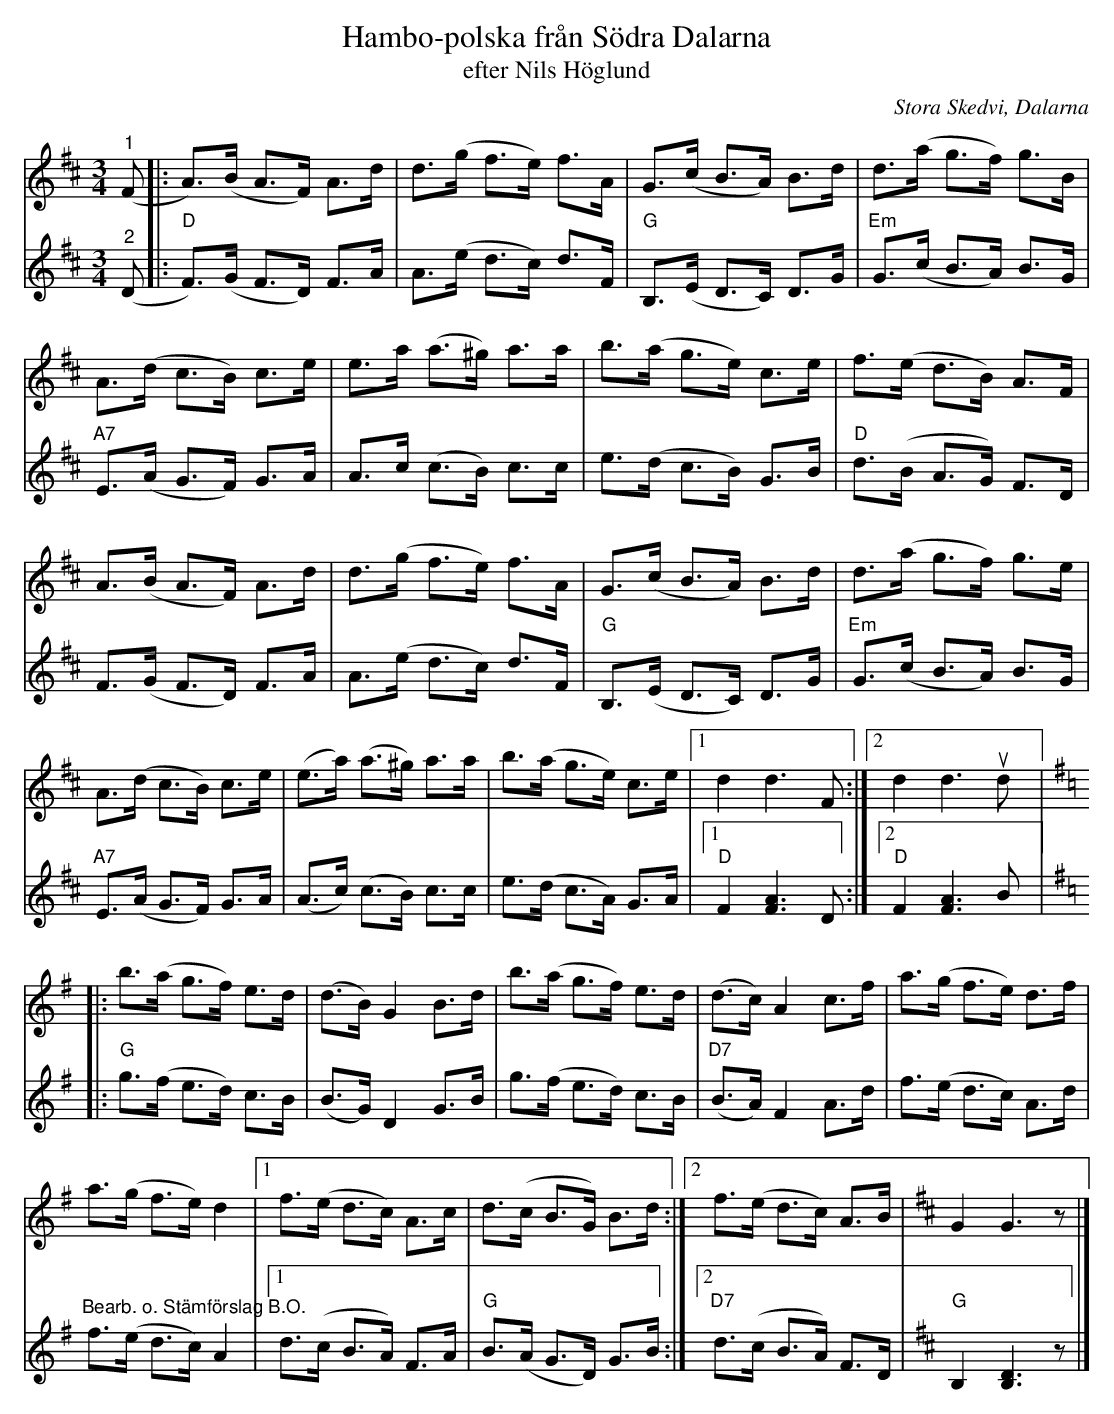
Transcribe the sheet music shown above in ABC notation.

X:1
T:Hambo-polska från Södra Dalarna
T:efter Nils Höglund
O:Stora Skedvi, Dalarna
L:1/8
M:3/4
K:D
V:1
"^1" (F |: A>)(B A>F) A>d | d>(g f>e) f>A | G>(c B>A) B>d | d>(a g>f) g>B |
A>(d c>B) c>e | e>a (a>^g) a>a | b>(a g>e) c>e | f>(e d>B) A>F |
A>(B A>F) A>d | d>(g f>e) f>A | G>(c B>A) B>d | d>(a g>f) g>e |
A>(d c>B) c>e | (e>a) (a>^g) a>a | b>(a g>e) c>e |1 d2 d3 F :|2 d2 d3u d |:
[K:G] b>(a g>f) e>d | (d>B) G2 B>d | b>(a g>f) e>d | (d>c) A2 c>f | a>(g f>e) d>f |
a>(g f>e) d2 |1 f>(e d>c) A>c | d>(c B>G) B>d :|2 f>(e d>c) A>B |[K:D] G2 G3 z |]
V:2
"^2" (D |:"D" F>)(G F>D) F>A | A>(e d>c) d>F |"G" B,>(E D>C) D>G |"Em" G>(c B>A) B>G |
"A7" E>(A G>F) G>A | A>c (c>B) c>c | e>(d c>B) G>B |"D" d>(B A>G) F>D |
F>(G F>D) F>A | A>(e d>c) d>F | "G" B,>(E D>C) D>G |"Em" G>(c B>A) B>G |
"A7" E>(A G>F) G>A | (A>c) (c>B) c>c | e>(d c>A) G>A |1"D" F2 [FA]3 D :|2"D" F2 [FA]3 B |:
[K:G]"G" g>(f e>d) c>B | (B>G) D2 G>B | g>(f e>d) c>B | "D7" (B>A) F2 A>d | f>(e d>c) A>d |
"^Bearb. o. Stämförslag B.O." f>(e d>c) A2 |1  d>(c B>A) F>A | "G" B>(A G>D) G>B :|2 "D7"  d>(c B>A) F>D |[K:D]"G" B,2 [B,D]3 z |]
